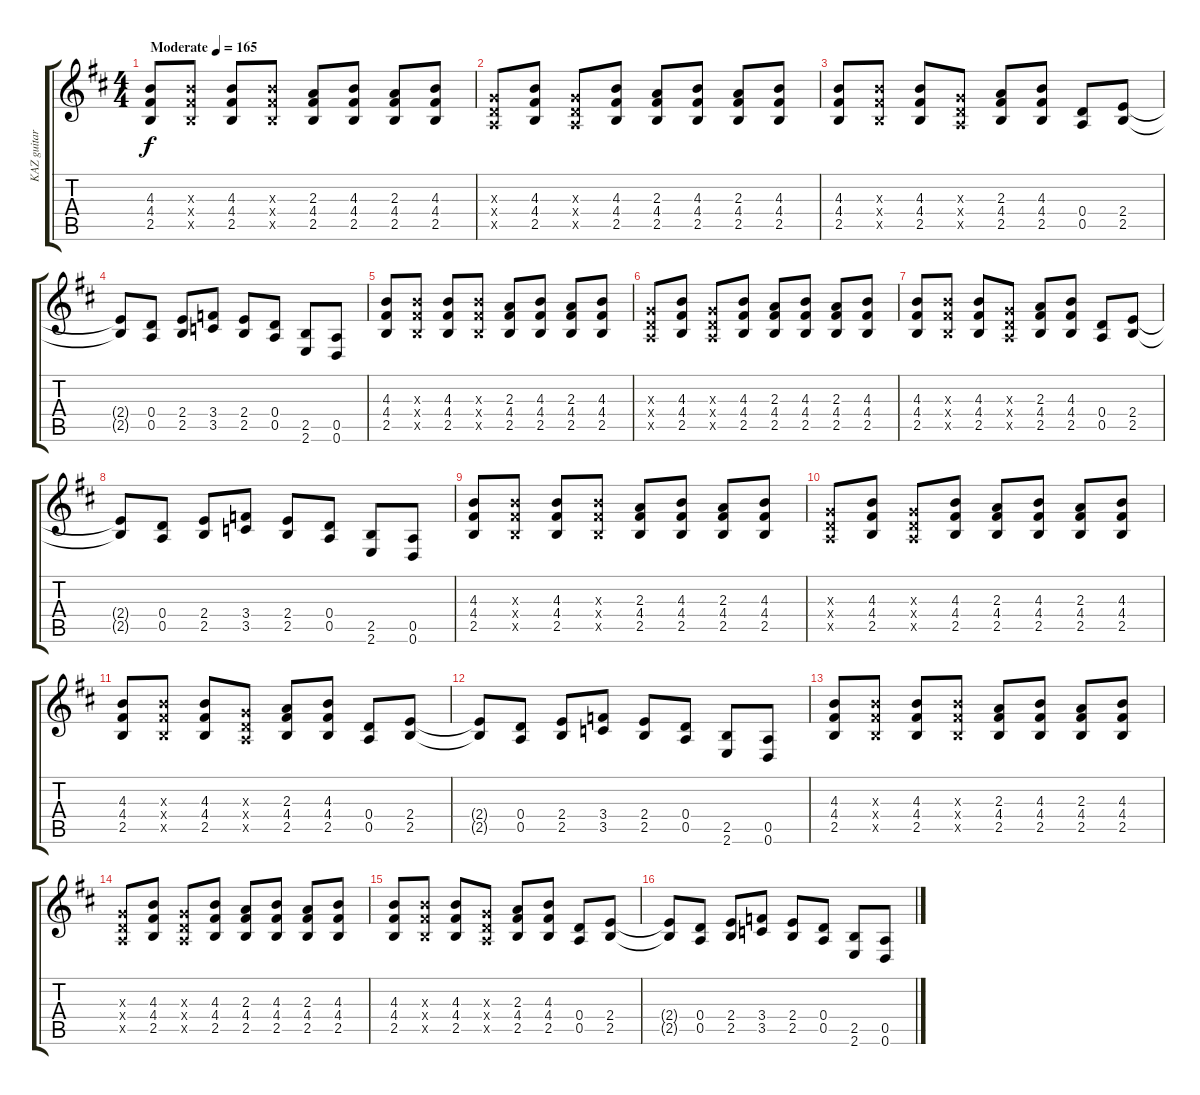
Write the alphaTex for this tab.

\track ("KAZ guitar" "KAZ guitar") {instrument distortionguitar}
\staff {score tabs}
\tuning (E4 B3 G3 D3 A2 D2) {hide}
\ts (4 4)
\tempo (165 "Moderate")
\clef g2
\ks d
(4.3 4.4 2.5).8{dy f instrument distortionguitar} (4.3{x} 4.4{x} 2.5{x}).8 (4.3 4.4 2.5).8 (4.3{x} 4.4{x} 2.5{x}).8 (2.3 4.4 2.5).8 (4.3 4.4 2.5).8 (2.3 4.4 2.5).8 (4.3 4.4 2.5).8 |
(0.3{x} 0.4{x} 0.5{x}).8 (4.3 4.4 2.5).8 (0.3{x} 0.4{x} 0.5{x}).8 (4.3 4.4 2.5).8 (2.3 4.4 2.5).8 (4.3 4.4 2.5).8 (2.3 4.4 2.5).8 (4.3 4.4 2.5).8 |
(4.3 4.4 2.5).8 (4.3{x} 4.4{x} 2.5{x}).8 (4.3 4.4 2.5).8 (0.3{x} 0.4{x} 0.5{x}).8 (2.3 4.4 2.5).8 (4.3 4.4 2.5).8 (0.4 0.5).8 (2.4 2.5).8 |
(2.4{t} 2.5{t}).8 (0.4 0.5).8 (2.4 2.5).8 (3.4 3.5).8 (2.4 2.5).8 (0.4 0.5).8 (2.5 2.6).8 (0.5 0.6).8 |
(4.3 4.4 2.5).8 (4.3{x} 4.4{x} 2.5{x}).8 (4.3 4.4 2.5).8 (4.3{x} 4.4{x} 2.5{x}).8 (2.3 4.4 2.5).8 (4.3 4.4 2.5).8 (2.3 4.4 2.5).8 (4.3 4.4 2.5).8 |
(0.3{x} 0.4{x} 0.5{x}).8 (4.3 4.4 2.5).8 (0.3{x} 0.4{x} 0.5{x}).8 (4.3 4.4 2.5).8 (2.3 4.4 2.5).8 (4.3 4.4 2.5).8 (2.3 4.4 2.5).8 (4.3 4.4 2.5).8 |
(4.3 4.4 2.5).8 (4.3{x} 4.4{x} 2.5{x}).8 (4.3 4.4 2.5).8 (0.3{x} 0.4{x} 0.5{x}).8 (2.3 4.4 2.5).8 (4.3 4.4 2.5).8 (0.4 0.5).8 (2.4 2.5).8 |
(2.4{t} 2.5{t}).8 (0.4 0.5).8 (2.4 2.5).8 (3.4 3.5).8 (2.4 2.5).8 (0.4 0.5).8 (2.5 2.6).8 (0.5 0.6).8 |
(4.3 4.4 2.5).8 (4.3{x} 4.4{x} 2.5{x}).8 (4.3 4.4 2.5).8 (4.3{x} 4.4{x} 2.5{x}).8 (2.3 4.4 2.5).8 (4.3 4.4 2.5).8 (2.3 4.4 2.5).8 (4.3 4.4 2.5).8 |
(0.3{x} 0.4{x} 0.5{x}).8 (4.3 4.4 2.5).8 (0.3{x} 0.4{x} 0.5{x}).8 (4.3 4.4 2.5).8 (2.3 4.4 2.5).8 (4.3 4.4 2.5).8 (2.3 4.4 2.5).8 (4.3 4.4 2.5).8 |
(4.3 4.4 2.5).8 (4.3{x} 4.4{x} 2.5{x}).8 (4.3 4.4 2.5).8 (0.3{x} 0.4{x} 0.5{x}).8 (2.3 4.4 2.5).8 (4.3 4.4 2.5).8 (0.4 0.5).8 (2.4 2.5).8 |
(2.4{t} 2.5{t}).8 (0.4 0.5).8 (2.4 2.5).8 (3.4 3.5).8 (2.4 2.5).8 (0.4 0.5).8 (2.5 2.6).8 (0.5 0.6).8 |
(4.3 4.4 2.5).8 (4.3{x} 4.4{x} 2.5{x}).8 (4.3 4.4 2.5).8 (4.3{x} 4.4{x} 2.5{x}).8 (2.3 4.4 2.5).8 (4.3 4.4 2.5).8 (2.3 4.4 2.5).8 (4.3 4.4 2.5).8 |
(0.3{x} 0.4{x} 0.5{x}).8 (4.3 4.4 2.5).8 (0.3{x} 0.4{x} 0.5{x}).8 (4.3 4.4 2.5).8 (2.3 4.4 2.5).8 (4.3 4.4 2.5).8 (2.3 4.4 2.5).8 (4.3 4.4 2.5).8 |
(4.3 4.4 2.5).8 (4.3{x} 4.4{x} 2.5{x}).8 (4.3 4.4 2.5).8 (0.3{x} 0.4{x} 0.5{x}).8 (2.3 4.4 2.5).8 (4.3 4.4 2.5).8 (0.4 0.5).8 (2.4 2.5).8 |
(2.4{t} 2.5{t}).8 (0.4 0.5).8 (2.4 2.5).8 (3.4 3.5).8 (2.4 2.5).8 (0.4 0.5).8 (2.5 2.6).8 (0.5 0.6).8
